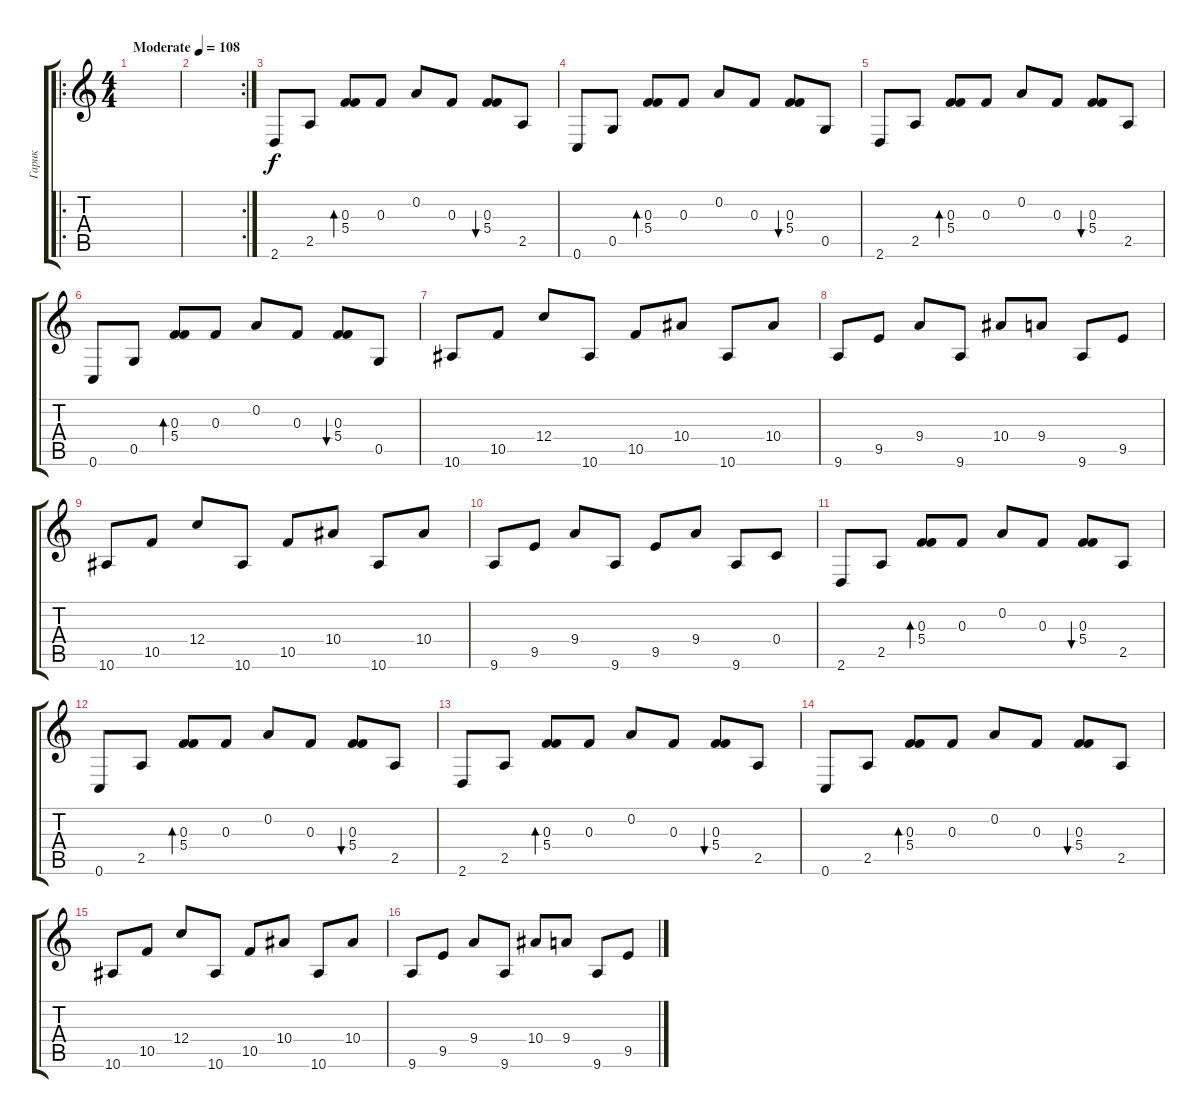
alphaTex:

\track ("Гарик" "Гарик") {instrument electricguitarclean}
\staff {score tabs}
\tuning (D4 A3 F3 C3 G2 C2) {hide}
\ro
\ts (4 4)
\tempo (108 "Moderate")
\clef g2
\ks c
|
\rc 2
|
2.6.8 2.5.8 (0.3 5.4).8{bd 240} 0.3.8 0.2.8 0.3.8 (0.3 5.4).8{bu 240} 2.5.8 |
0.6.8 0.5.8 (0.3 5.4).8{bd 240} 0.3.8 0.2.8 0.3.8 (0.3 5.4).8{bu 240} 0.5.8 |
2.6.8 2.5.8 (0.3 5.4).8{bd 240} 0.3.8 0.2.8 0.3.8 (0.3 5.4).8{bu 240} 2.5.8 |
0.6.8 0.5.8 (0.3 5.4).8{bd 240} 0.3.8 0.2.8 0.3.8 (0.3 5.4).8{bu 240} 0.5.8 |
10.6.8 10.5.8 12.4.8 10.6.8 10.5.8 10.4.8 10.6.8 10.4.8 |
9.6.8 9.5.8 9.4.8 9.6.8 10.4.8 9.4.8 9.6.8 9.5.8 |
10.6.8 10.5.8 12.4.8 10.6.8 10.5.8 10.4.8 10.6.8 10.4.8 |
9.6.8 9.5.8 9.4.8 9.6.8 9.5.8 9.4.8 9.6.8 0.4.8 |
2.6.8 2.5.8 (0.3 5.4).8{bd 240} 0.3.8 0.2.8 0.3.8 (0.3 5.4).8{bu 240} 2.5.8 |
0.6.8 2.5.8 (0.3 5.4).8{bd 240} 0.3.8 0.2.8 0.3.8 (0.3 5.4).8{bu 240} 2.5.8 |
2.6.8 2.5.8 (0.3 5.4).8{bd 240} 0.3.8 0.2.8 0.3.8 (0.3 5.4).8{bu 240} 2.5.8 |
0.6.8 2.5.8 (0.3 5.4).8{bd 240} 0.3.8 0.2.8 0.3.8 (0.3 5.4).8{bu 240} 2.5.8 |
10.6.8 10.5.8 12.4.8 10.6.8 10.5.8 10.4.8 10.6.8 10.4.8 |
9.6.8 9.5.8 9.4.8 9.6.8 10.4.8 9.4.8 9.6.8 9.5.8
